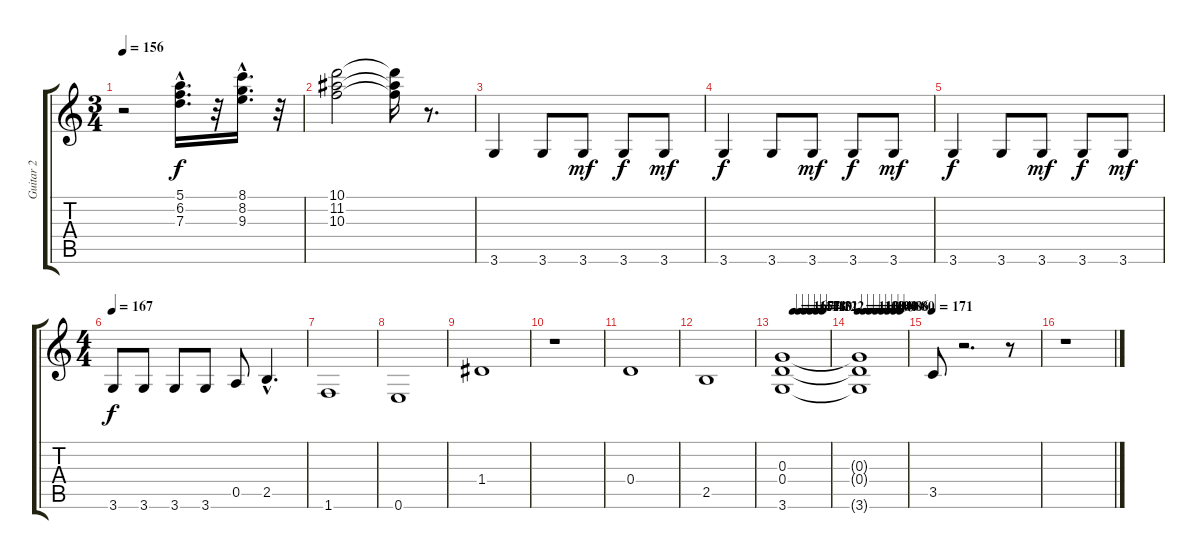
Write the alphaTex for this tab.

\track ("Guitar 2" "Guitar 2") {instrument distortionguitar}
\staff {score tabs}
\tuning (E4 B3 G3 D3 A2 E2) {hide}
\ts (3 4)
\tempo 156
\clef g2
\ks c
r.2{dy f} (5.1{hac} 6.2{hac} 7.3{hac}).16{d} r.32 (8.1{hac} 8.2{hac} 9.3{hac}).16{d} r.32 |
(10.1 11.2 10.3).2 (10.1{t} 11.2{t} 10.3{t}).16 r.8{d} |
3.6.4 3.6.8 3.6.8{dy mf} 3.6.8{dy f} 3.6.8{dy mf} |
3.6.4{dy f} 3.6.8 3.6.8{dy mf} 3.6.8{dy f} 3.6.8{dy mf} |
3.6.4{dy f} 3.6.8 3.6.8{dy mf} 3.6.8{dy f} 3.6.8{dy mf} |
\ts (4 4)
\tempo 167
3.6.8{dy f} 3.6.8 3.6.8 3.6.8 0.5.8 2.5{hac}.4{d} |
1.6.1 |
0.6.1 |
1.4.1 |
r.1 |
0.4.1 |
2.5.1 |
\tempo (167 0.25)
\tempo (157 0.375)
\tempo (148 0.5)
\tempo (140 0.625)
\tempo (131 0.75)
\tempo (122 0.875)
(0.3 0.4 3.6).1 |
\tempo 113
\tempo (108 0.125)
\tempo (104 0.25)
\tempo (100 0.375)
\tempo (94 0.5)
\tempo (90 0.625)
\tempo (86 0.75)
\tempo (80 0.875)
(0.3{t} 0.4{t} 3.6{t}).1 |
\tempo 171
3.5.8 r.2{d} r.8 |
r.1
